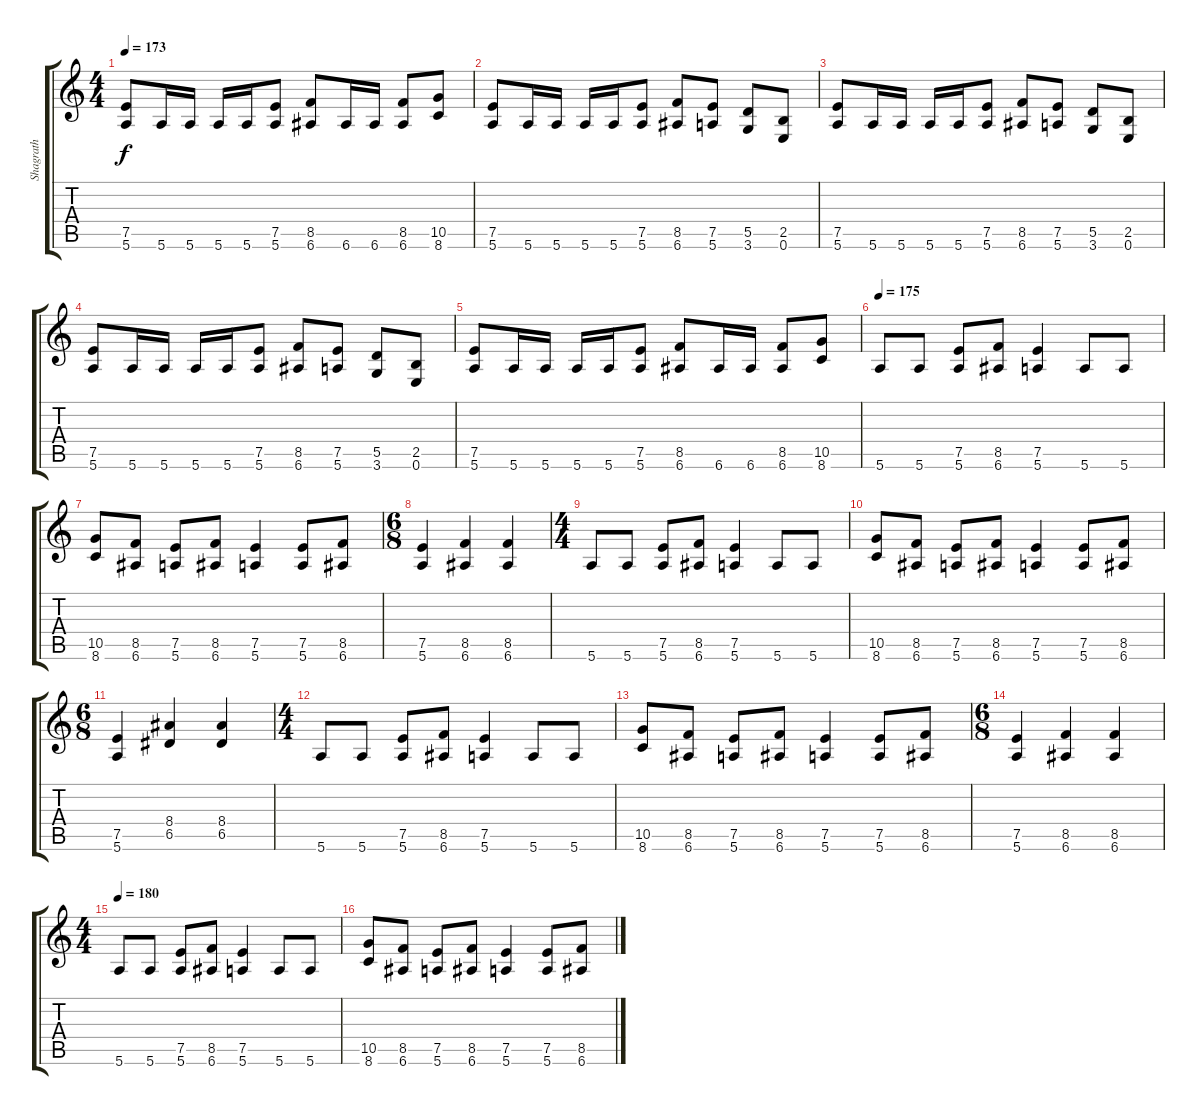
\track ("Shagrath" "Shagrath") {instrument distortionguitar}
\staff {score tabs}
\tuning (E4 B3 G3 D3 A2 E2) {hide}
\ts (4 4)
\tempo 173
\clef g2
\ks c
(7.5 5.6).8{dy f} 5.6.16 5.6.16 5.6.16 5.6.16 (7.5 5.6).8 (8.5 6.6).8 6.6.16 6.6.16 (8.5 6.6).8 (10.5 8.6).8 |
(7.5 5.6).8 5.6.16 5.6.16 5.6.16 5.6.16 (7.5 5.6).8 (8.5 6.6).8 (7.5 5.6).8 (5.5 3.6).8 (2.5 0.6).8 |
(7.5 5.6).8 5.6.16 5.6.16 5.6.16 5.6.16 (7.5 5.6).8 (8.5 6.6).8 (7.5 5.6).8 (5.5 3.6).8 (2.5 0.6).8 |
(7.5 5.6).8 5.6.16 5.6.16 5.6.16 5.6.16 (7.5 5.6).8 (8.5 6.6).8 (7.5 5.6).8 (5.5 3.6).8 (2.5 0.6).8 |
(7.5 5.6).8 5.6.16 5.6.16 5.6.16 5.6.16 (7.5 5.6).8 (8.5 6.6).8 6.6.16 6.6.16 (8.5 6.6).8 (10.5 8.6).8 |
\tempo 175
5.6.8 5.6.8 (7.5 5.6).8 (8.5 6.6).8 (7.5 5.6).4 5.6.8 5.6.8 |
(10.5 8.6).8 (8.5 6.6).8 (7.5 5.6).8 (8.5 6.6).8 (7.5 5.6).4 (7.5 5.6).8 (8.5 6.6).8 |
\ts (6 8)
(7.5 5.6).4 (8.5 6.6).4 (8.5 6.6).4 |
\ts (4 4)
5.6.8 5.6.8 (7.5 5.6).8 (8.5 6.6).8 (7.5 5.6).4 5.6.8 5.6.8 |
(10.5 8.6).8 (8.5 6.6).8 (7.5 5.6).8 (8.5 6.6).8 (7.5 5.6).4 (7.5 5.6).8 (8.5 6.6).8 |
\ts (6 8)
(7.5 5.6).4 (8.4 6.5).4 (8.4 6.5).4 |
\ts (4 4)
5.6.8 5.6.8 (7.5 5.6).8 (8.5 6.6).8 (7.5 5.6).4 5.6.8 5.6.8 |
(10.5 8.6).8 (8.5 6.6).8 (7.5 5.6).8 (8.5 6.6).8 (7.5 5.6).4 (7.5 5.6).8 (8.5 6.6).8 |
\ts (6 8)
(7.5 5.6).4 (8.5 6.6).4 (8.5 6.6).4 |
\ts (4 4)
\tempo 180
5.6.8 5.6.8 (7.5 5.6).8 (8.5 6.6).8 (7.5 5.6).4 5.6.8 5.6.8 |
(10.5 8.6).8 (8.5 6.6).8 (7.5 5.6).8 (8.5 6.6).8 (7.5 5.6).4 (7.5 5.6).8 (8.5 6.6).8
